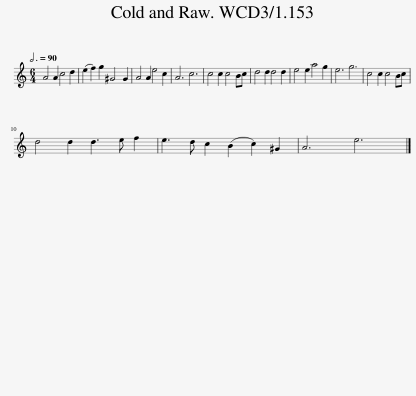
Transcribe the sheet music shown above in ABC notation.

X:1
L:1/8
Q:3/4=90
M:6/4
I:linebreak $
K:C
V:1 treble
V:1
 A4 A2 c4 d2 | (e2 f2) g2 ^G4 G2 | A4 A2 e4 c2 | A6 c6 | c4 c2 c4 Bc | %5
 d4 d2 d4 d2 | e4 e2 a4 g2 | e6 g6 | c4 c2 c4 Bc |$ d4 d2 d3 e f2 | %10
 e3 d c2 (B2 c2) ^G2 | A6 e6 |] %12
